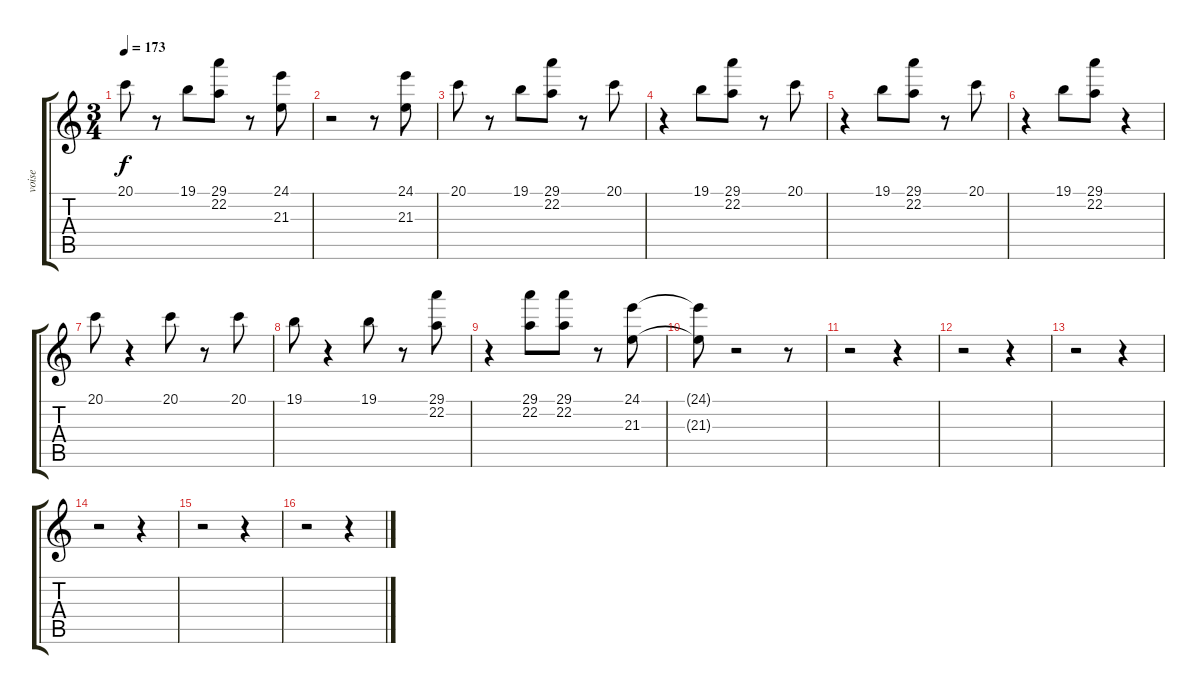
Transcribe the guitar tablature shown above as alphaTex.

\track ("voise" "voise") {instrument choiraahs}
\staff {score tabs}
\tuning (E4 B3 G3 D3 A2 E2) {hide}
\ts (3 4)
\tempo 173
\clef g2
\ks c
20.1.8{dy f} r.8 19.1.8 (29.1 22.2).8 r.8 (24.1 21.3).8 |
r.2 r.8 (24.1 21.3).8 |
20.1.8 r.8 19.1.8 (29.1 22.2).8 r.8 20.1.8 |
r.4 19.1.8 (29.1 22.2).8 r.8 20.1.8 |
r.4 19.1.8 (29.1 22.2).8 r.8 20.1.8 |
r.4 19.1.8 (29.1 22.2).8 r.4 |
20.1.8 r.4 20.1.8 r.8 20.1.8 |
19.1.8 r.4 19.1.8 r.8 (29.1 22.2).8 |
r.4 (29.1 22.2).8 (29.1 22.2).8 r.8 (24.1 21.3).8 |
(24.1{t} 21.3{t}).8 r.2 r.8 |
r.2 r.4 |
r.2 r.4 |
r.2 r.4 |
r.2 r.4 |
r.2 r.4 |
r.2 r.4
